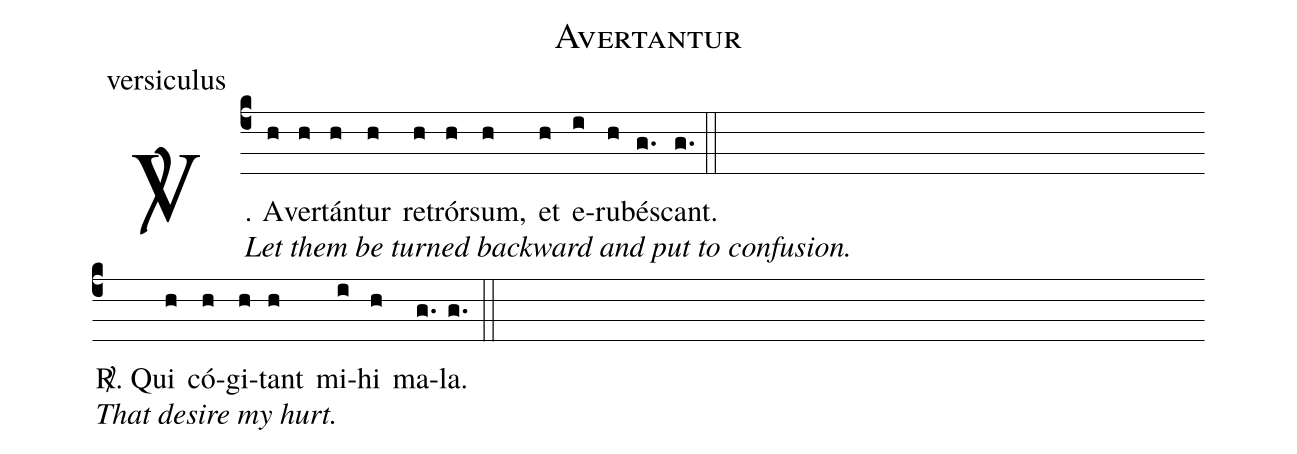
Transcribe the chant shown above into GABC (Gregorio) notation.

name: Avertantur;
office-part: versiculus;
%%
(c4) <sp>V/</sp>. A[Let them be turned backward and put to confusion.](h)ver(h)tán(h)tur(h) re(h)trór(h)sum,(h) et(h) e(i)ru(h)bés(g.)cant.(g.) (::Z-)
<sp>R/</sp>. Qui[That desire my hurt.](h) có(h)gi(h)tant(h) mi(i)hi(h) ma(g.)la.(g.) (::)
